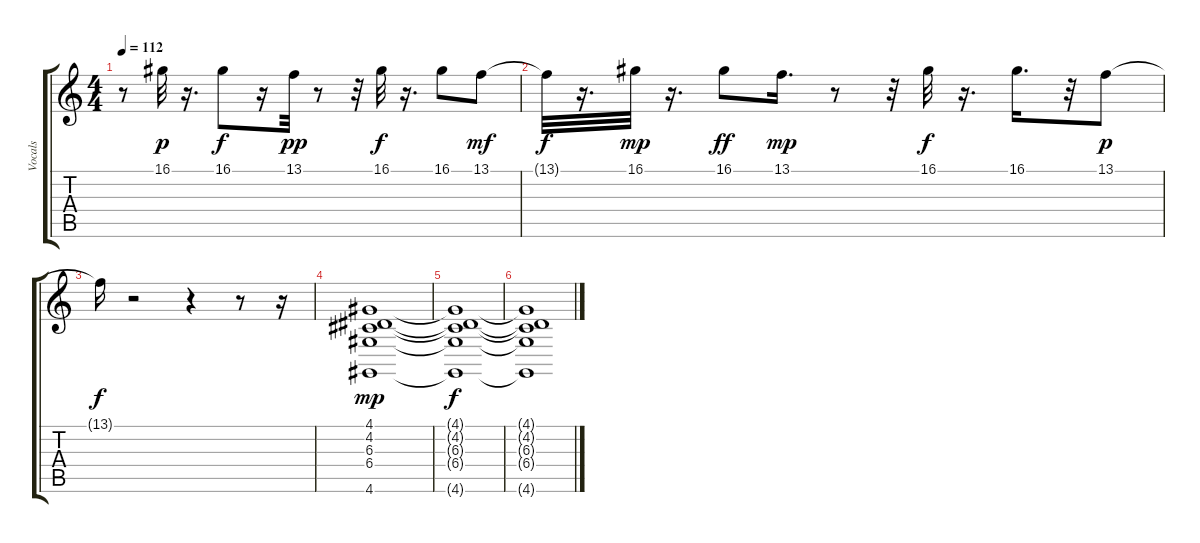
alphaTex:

\track ("Vocals" "Vocals") {instrument lead8bassandlead}
\staff {score tabs}
\tuning (E4 B3 G3 D3 A2 E2) {hide}
\ts (4 4)
\tempo 112
\clef g2
\ks c
r.8{dy mp} 16.1.32{dy p} r.16{d} 16.1.8{dy f} r.16 13.1.32{dy pp} r.8 r.32 16.1.32{dy f} r.16{d} 16.1.8 13.1.8{dy mf} |
13.1{t}.32{dy f} r.16{d} 16.1.32{dy mp} r.16{d} 16.1.8{dy ff} 13.1.16{d dy mp} r.8 r.32 16.1.32{dy f} r.16{d} 16.1.16{d} r.32 13.1.8{dy p} |
13.1{t}.16{dy f} r.2 r.4 r.8 r.16 |
(4.1 4.2 6.3 6.4 4.6).1{dy mp volume 16 instrument pad8sweep} |
(4.1{t} 4.2{t} 6.3{t} 6.4{t} 4.6{t}).1{dy f} |
(4.1{t} 4.2{t} 6.3{t} 6.4{t} 4.6{t}).1
